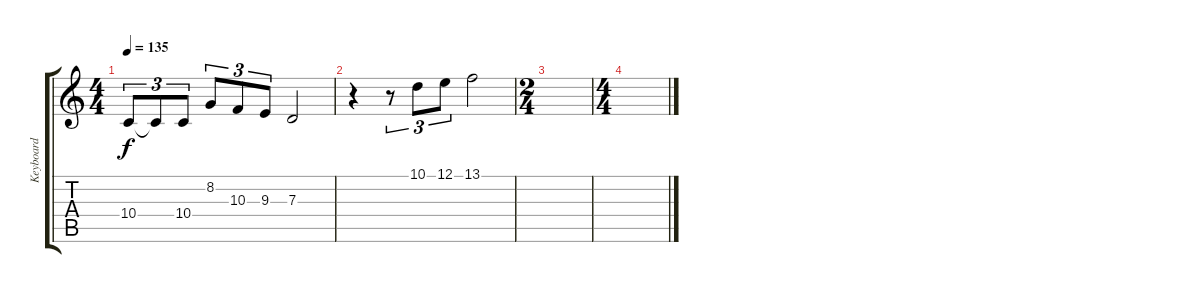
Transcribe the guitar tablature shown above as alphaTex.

\track ("Keyboard" "Keyboard") {instrument harpsichord}
\staff {score tabs}
\tuning (E4 B3 G3 D3 A2 E2) {hide}
\ts (4 4)
\tempo 135
\clef g2
\ks c
10.4.8{tu (3 2) dy f} 10.4{t}.8{tu (3 2)} 10.4.8{tu (3 2)} 8.2.8{tu (3 2)} 10.3.8{tu (3 2)} 9.3.8{tu (3 2)} 7.3.2 |
r.4 r.8{tu (3 2)} 10.1.8{tu (3 2) volume 14 instrument harpsichord} 12.1.8{tu (3 2)} 13.1.2 |
\ts (2 4)
|
\ts (4 4)
